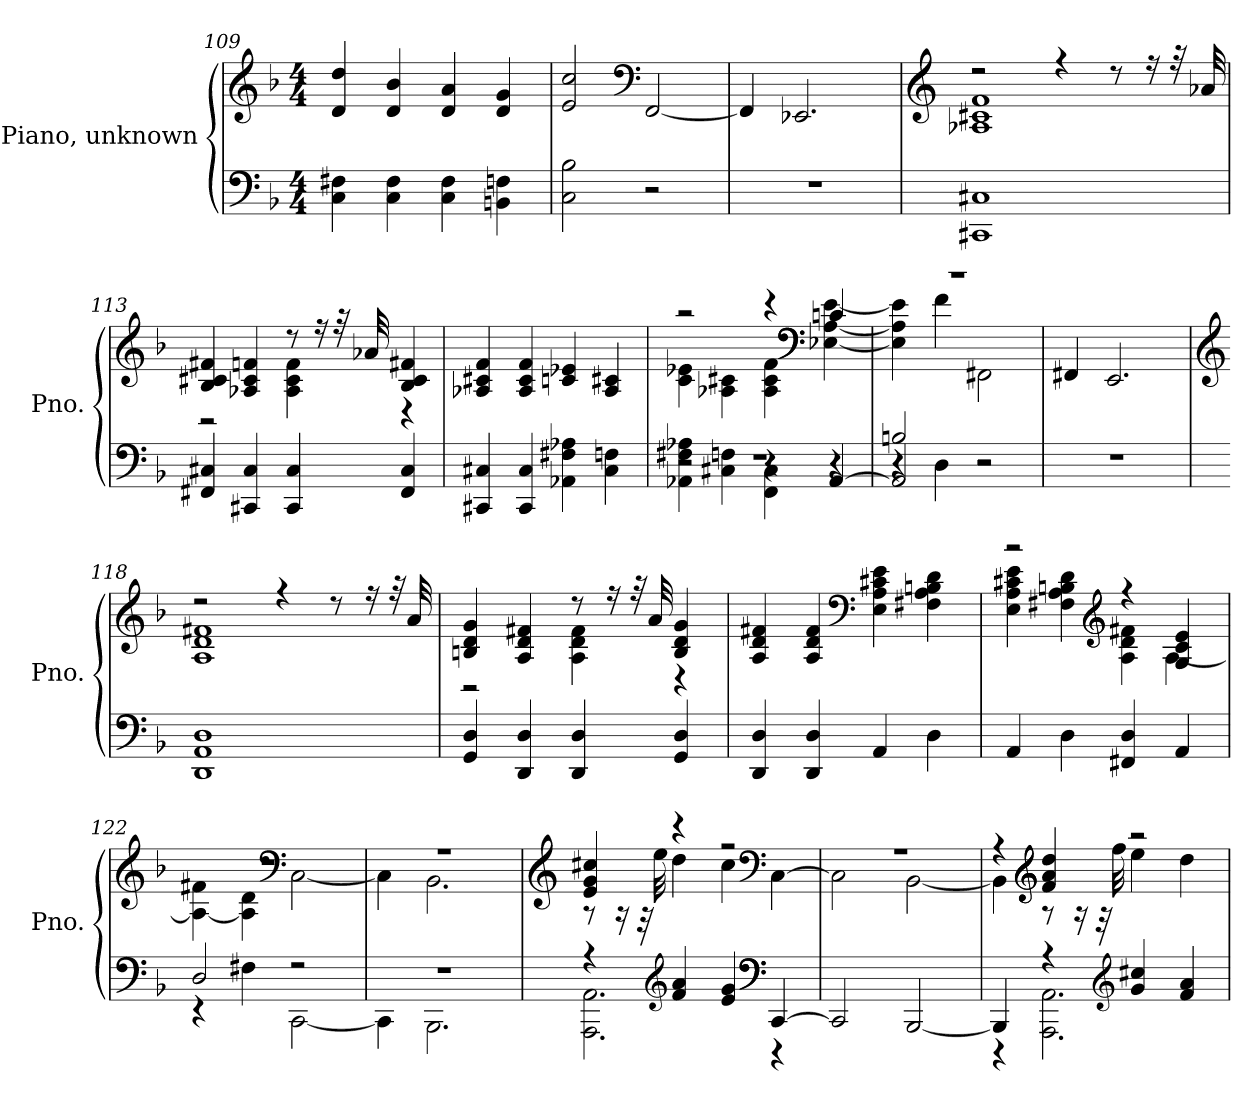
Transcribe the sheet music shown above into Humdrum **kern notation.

**kern	**kern
*part1	*part1
*staff2	*staff1
*I"Piano, unknown	*
*I'Pno.	*
*clefF4	*clefG2
*k[b-]	*k[b-]
*M4/4	*M4/4
=109	=109
4C\ 4F#X\	4d/ 4dd/
4C\ 4F#\	4d/ 4b-/
4C\ 4F#\	4d/ 4a/
4BBn\ 4Fn\	4d/ 4g/
=110	=110
2C\ 2B-\	2e/ 2cc/
*	*clefF4
2r	[2FF/
!!LO:LB:g=z
=111	=111
1r	4FF/]
.	2.EE-X/
=112	=112
*	*clefG2
*	*^
1CC#X 1C#X	2r	1A-X 1c#X 1f
.	4r	.
.	8r	.
.	16r	.
.	32r	.
.	32a-X/	.
=113	=113	=113
4FF#X/ 4C#X/	4B-/ 4c#X/ 4f#X/	2r
4CC#X/ 4C#/	4A-X/ 4c#/ 4fn/	.
4CC#/ 4C#/	8r	4A-\ 4c#\ 4f\
.	16r	.
.	32r	.
.	32a-X/	.
4FF#/ 4C#/	4B-/ 4c#/ 4f#X/	4r
*	*v	*v
=114	=114
4CC#X/ 4C#X/	4A-X/ 4c#X/ 4f/
4CC#/ 4C#/	4A-/ 4c#/ 4f/
4AA-X\ 4F#X\ 4A-X\	4cn/ 4e-X/
4C#\ 4Fn\	4A-/ 4c#X/
!!LO:LB:g=z
=115	=115
*^	*^
*	*^	*	*
1r	4AA-X\ 4F#X\ 4A-X\	2r	2r	4c\ 4e-X\
.	4C#X\ 4Fn\	.	.	4A-X\ 4c#X\
.	4FF\ 4C#\	4r	4r	4A-\ 4c#\ 4f\
*	*	*	*clefF4	*
.	4r	[4AA-/	4cn/	[4E-X\ [4A-\ [4e-\
=116	=116	=116	=116	=116
2Bn/	4r	2AA-/]	1r	4E-\] 4A-\] 4e-\]
.	4D\	.	.	4f\
2r	2r	2r	.	2FF#X\
*v	*v	*v	*	*
*	*v	*v
=117	=117
1r	4FF#X/
.	2.EE/
=118	=118
*	*clefG2
*	*^
1DD 1AA 1D	2r	1A 1d 1f#X
.	4r	.
.	8r	.
.	16r	.
.	32r	.
.	32a/	.
=119	=119	=119
4GG/ 4D/	4Bn/ 4d/ 4g/	2r
4DD/ 4D/	4A/ 4d/ 4f#X/	.
4DD/ 4D/	8r	4A\ 4d\ 4f#\
.	16r	.
.	32r	.
.	32a/	.
4GG/ 4D/	4B/ 4d/ 4g/	4r
*	*v	*v
!!LO:LB:g=z
=120	=120
4DD/ 4D/	4A/ 4d/ 4f#X/
4DD/ 4D/	4A/ 4d/ 4f#/
*	*clefF4
4AA/	4E\ 4A\ 4c#X\ 4e\
4D\	4F#X\ 4A\ 4Bn\ 4d\
=121	=121
*	*^
4AA/	2r	4E\ 4A\ 4c#X\ 4e\
4D\	.	4F#X\ 4A\ 4Bn\ 4d\
*	*clefG2	*
4FF#X/ 4D/	4r	4A\ 4d\ 4f#X\
4AA/	4G/ 4c#/ 4e/	[4A\
=122	=122	=122
*^	*	*
2D/	4r	1r	4A\_ 4f#X\
.	4F#X\	.	4A\] 4d\
*	*	*clefF4	*
2r	[2CC\	.	[2C\
=123	=123	=123	=123
1r	4CC\]	1r	4C\]
.	2.BBB-\	.	2.BB-\
!!LO:LB:g=z	!!
=124	=124	=124	=124
*	*	*clefG2	*
4r	2.AAA\ 2.AA\	4e/ 4g/ 4cc#X/	8r
.	.	.	16r
.	.	.	32r
.	.	.	32ee\
*clefG2	*	*	*
4f/ 4a/	.	4r	4dd\
4e/ 4g/	.	2r	4cc#\
*clefF4	*	*clefF4	*
[4CC/	4r	.	[4C\
*v	*v	*	*
=125	=125	=125
2CC/]	1r	2C\]
[2BBB-/	.	[2BB-\
=126	=126	=126
*^	*	*
4BBB-/]	4r	4r	4BB-\]
*	*	*clefG2	*
4r	2.AAA\ 2.AA\	4f/ 4a/ 4dd/	8r
.	.	.	16r
.	.	.	32r
.	.	.	32ff\
*clefG2	*	*	*
4g/ 4cc#X/	.	2r	4ee\
4f/ 4a/	.	.	4dd\
*v	*v	*	*
*	*v	*v
=	=
*-	*-
